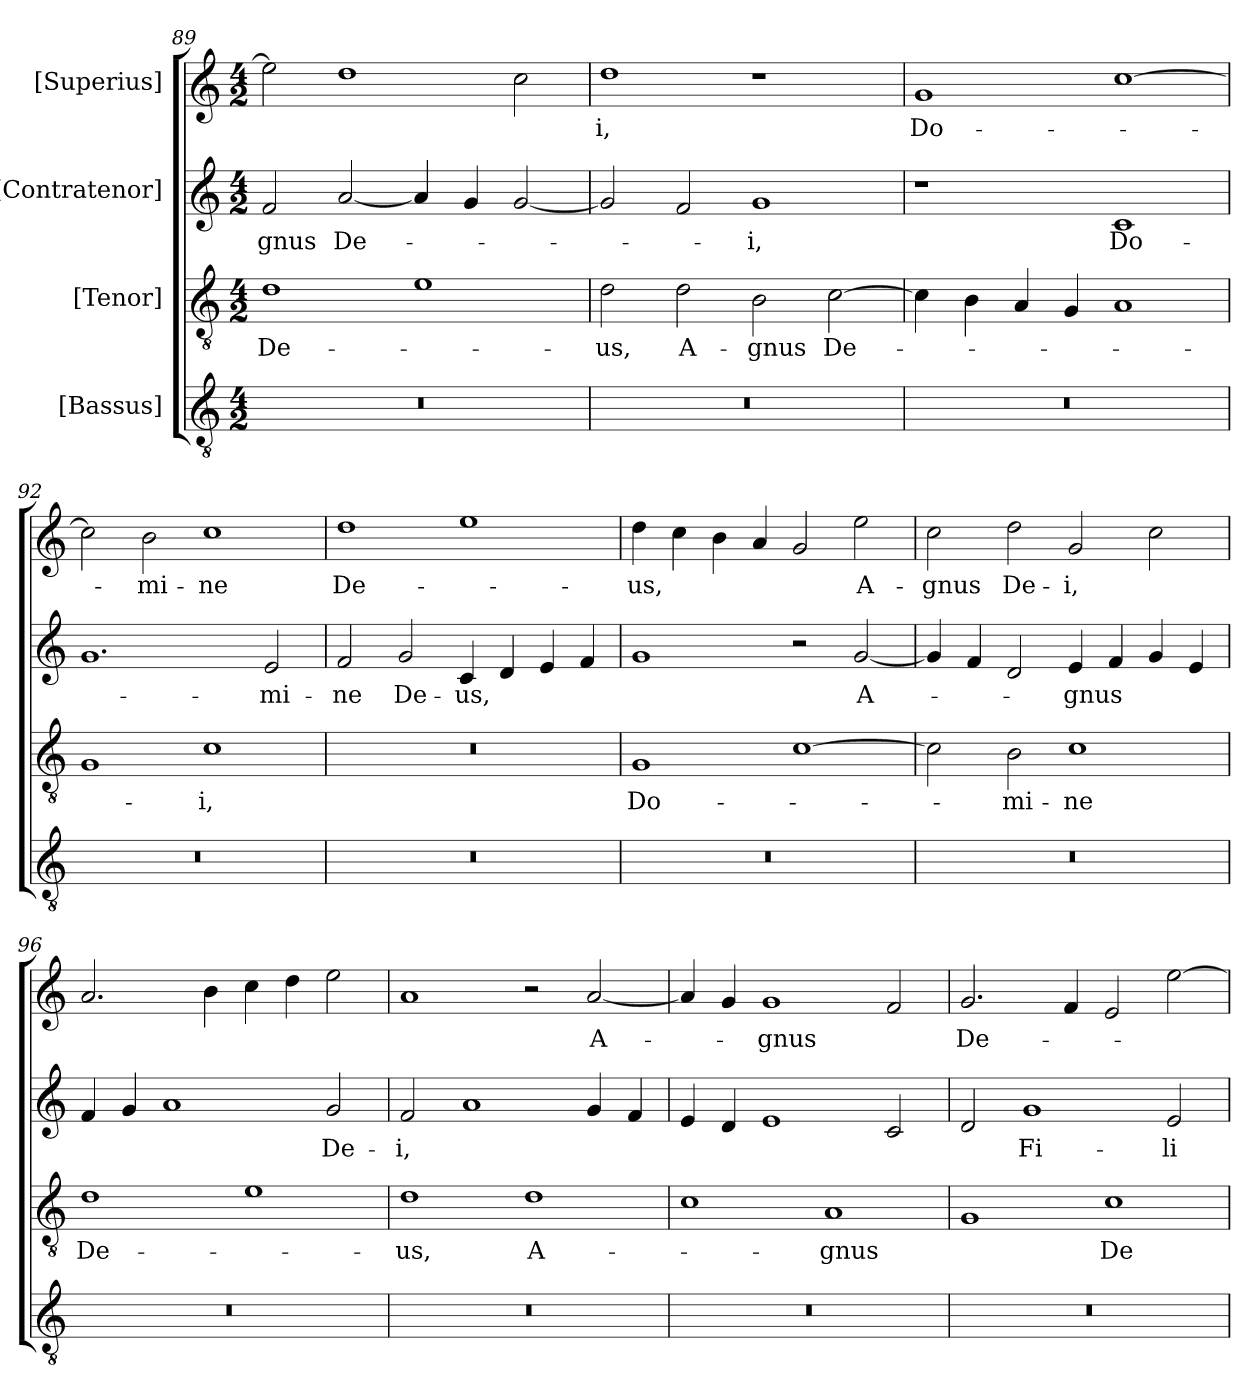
**kern	**kern	**text	**kern	**text	**kern	**text
*part4	*part3	*part3	*part2	*part2	*part1	*part1
*staff4	*staff3	*staff3	*staff2	*staff2	*staff1	*staff1
*I"[Bassus]	*I"[Tenor]	*	*I"[Contratenor]	*	*I"[Superius]	*
*clefGv2	*clefGv2	*	*clefG2	*	*clefG2	*
*k[]	*k[]	*	*k[]	*	*k[]	*
*M4/2	*M4/2	*	*M4/2	*	*M4/2	*
=89	=89	=89	=89	=89	=89	=89
0r	1d\	De-	2f/	-gnus	2ee\]	.
.	.	.	[2a/	De-	1dd\	.
.	1e\	.	4a/]	.	.	.
.	.	.	4g/	.	.	.
.	.	.	[2g/	.	2cc\	.
=90	=90	=90	=90	=90	=90	=90
0r	2d\	-us,	2g/]	.	1dd\	-i,
.	2d\	A-	2f/	.	.	.
.	2B\	-gnus	1g/	-i,	1r	.
.	[2c\	De-	.	.	.	.
=91	=91	=91	=91	=91	=91	=91
0r	4c\]	.	1r	.	1g/	Do-
.	4B\	.	.	.	.	.
.	4A/	.	.	.	.	.
.	4G/	.	.	.	.	.
.	1A/	.	1c/	Do-	[1cc\	.
=92	=92	=92	=92	=92	=92	=92
0r	1G/	.	1.g/	.	2cc\]	.
.	.	.	.	.	2b\	-mi-
.	1c\	-i,	.	.	1cc\	-ne
.	.	.	2e/	-mi-	.	.
=93	=93	=93	=93	=93	=93	=93
0r	0r	.	2f/	-ne	1dd\	De-
.	.	.	2g/	De-	.	.
.	.	.	4c/	-us,	1ee\	.
.	.	.	4d/	.	.	.
.	.	.	4e/	.	.	.
.	.	.	4f/	.	.	.
=94	=94	=94	=94	=94	=94	=94
0r	1G/	Do-	1g/	.	4dd\	-us,
.	.	.	.	.	4cc\	.
.	.	.	.	.	4b\	.
.	.	.	.	.	4a/	.
.	[1c\	.	2r	.	2g/	.
.	.	.	[2g/	A-	2ee\	A-
=95	=95	=95	=95	=95	=95	=95
0r	2c\]	.	4g/]	.	2cc\	-gnus
.	.	.	4f/	.	.	.
.	2B\	-mi-	2d/	.	2dd\	De-
.	1c\	-ne	4e/	-gnus	2g/	-i,
.	.	.	4f/	.	.	.
.	.	.	4g/	.	2cc\	.
.	.	.	4e/	.	.	.
=96	=96	=96	=96	=96	=96	=96
0r	1d\	De-	4f/	.	2.a/	.
.	.	.	4g/	.	.	.
.	.	.	1a/	.	.	.
.	.	.	.	.	4b\	.
.	1e\	.	.	.	4cc\	.
.	.	.	.	.	4dd\	.
.	.	.	2g/	De-	2ee\	.
=97	=97	=97	=97	=97	=97	=97
0r	1d\	-us,	2f/	-i,	1a/	.
.	.	.	1a/	.	.	.
.	1d\	A-	.	.	2r	.
.	.	.	4g/	.	[2a/	A-
.	.	.	4f/	.	.	.
=98	=98	=98	=98	=98	=98	=98
0r	1c\	.	4e/	.	4a/]	.
.	.	.	4d/	.	4g/	.
.	.	.	1e/	.	1g/	-gnus
.	1A/	-gnus	.	.	.	.
.	.	.	2c/	.	2f/	.
=99	=99	=99	=99	=99	=99	=99
0r	1G/	.	2d/	.	2.g/	De-
.	.	.	1g/	Fi-	.	.
.	.	.	.	.	4f/	.
.	1c\	De-	.	.	2e/	.
.	.	.	2e/	-li-	[2ee\	.
=	=	=	=	=	=	=
*-	*-	*-	*-	*-	*-	*-
